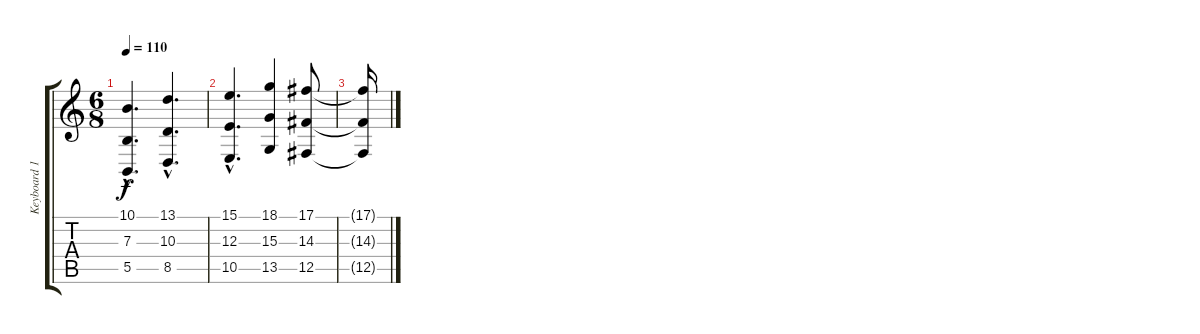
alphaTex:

\track ("Keyboard 1" "Keyboard 1") {instrument stringensemble1}
\staff {score tabs}
\tuning (Db4 Ab3 E3 B2 Gb2 B1) {hide}
\ts (6 8)
\tempo 110
\clef g2
\ks c
(10.1{hac} 7.3{hac} 5.5{hac}).4{d dy f} (13.1{hac} 10.3{hac} 8.5{hac}).4{d} |
(15.1{hac} 12.3{hac} 10.5{hac}).4{d} (18.1 15.3 13.5).4 (17.1 14.3 12.5).8 |
(17.1{t} 14.3{t} 12.5{t}).16
